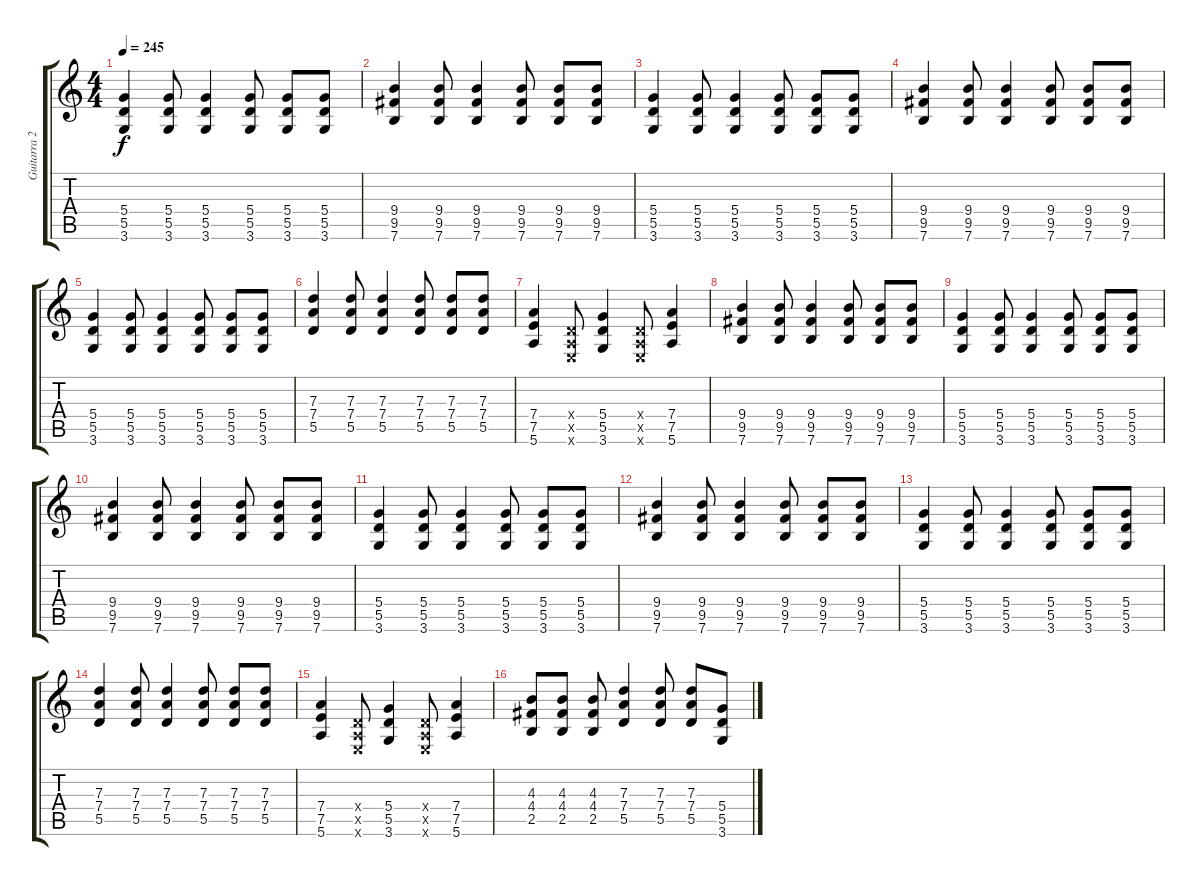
\track ("Guitarra 2" "Guitarra 2") {instrument distortionguitar}
\staff {score tabs}
\tuning (E4 B3 G3 D3 A2 E2) {hide}
\ts (4 4)
\tempo 245
\clef g2
\ks c
(5.4 5.5 3.6).4{dy f} (5.4 5.5 3.6).8 (5.4 5.5 3.6).4 (5.4 5.5 3.6).8 (5.4 5.5 3.6).8 (5.4 5.5 3.6).8 |
(9.4 9.5 7.6).4 (9.4 9.5 7.6).8 (9.4 9.5 7.6).4 (9.4 9.5 7.6).8 (9.4 9.5 7.6).8 (9.4 9.5 7.6).8 |
(5.4 5.5 3.6).4 (5.4 5.5 3.6).8 (5.4 5.5 3.6).4 (5.4 5.5 3.6).8 (5.4 5.5 3.6).8 (5.4 5.5 3.6).8 |
(9.4 9.5 7.6).4 (9.4 9.5 7.6).8 (9.4 9.5 7.6).4 (9.4 9.5 7.6).8 (9.4 9.5 7.6).8 (9.4 9.5 7.6).8 |
(5.4 5.5 3.6).4 (5.4 5.5 3.6).8 (5.4 5.5 3.6).4 (5.4 5.5 3.6).8 (5.4 5.5 3.6).8 (5.4 5.5 3.6).8 |
(7.3 7.4 5.5).4 (7.3 7.4 5.5).8 (7.3 7.4 5.5).4 (7.3 7.4 5.5).8 (7.3 7.4 5.5).8 (7.3 7.4 5.5).8 |
(7.4 7.5 5.6).4 (0.4{x} 0.5{x} 0.6{x}).8 (5.4 5.5 3.6).4 (0.4{x} 0.5{x} 0.6{x}).8 (7.4 7.5 5.6).4 |
(9.4 9.5 7.6).4 (9.4 9.5 7.6).8 (9.4 9.5 7.6).4 (9.4 9.5 7.6).8 (9.4 9.5 7.6).8 (9.4 9.5 7.6).8 |
(5.4 5.5 3.6).4 (5.4 5.5 3.6).8 (5.4 5.5 3.6).4 (5.4 5.5 3.6).8 (5.4 5.5 3.6).8 (5.4 5.5 3.6).8 |
(9.4 9.5 7.6).4 (9.4 9.5 7.6).8 (9.4 9.5 7.6).4 (9.4 9.5 7.6).8 (9.4 9.5 7.6).8 (9.4 9.5 7.6).8 |
(5.4 5.5 3.6).4 (5.4 5.5 3.6).8 (5.4 5.5 3.6).4 (5.4 5.5 3.6).8 (5.4 5.5 3.6).8 (5.4 5.5 3.6).8 |
(9.4 9.5 7.6).4 (9.4 9.5 7.6).8 (9.4 9.5 7.6).4 (9.4 9.5 7.6).8 (9.4 9.5 7.6).8 (9.4 9.5 7.6).8 |
(5.4 5.5 3.6).4 (5.4 5.5 3.6).8 (5.4 5.5 3.6).4 (5.4 5.5 3.6).8 (5.4 5.5 3.6).8 (5.4 5.5 3.6).8 |
(7.3 7.4 5.5).4 (7.3 7.4 5.5).8 (7.3 7.4 5.5).4 (7.3 7.4 5.5).8 (7.3 7.4 5.5).8 (7.3 7.4 5.5).8 |
(7.4 7.5 5.6).4 (0.4{x} 0.5{x} 0.6{x}).8 (5.4 5.5 3.6).4 (0.4{x} 0.5{x} 0.6{x}).8 (7.4 7.5 5.6).4 |
(4.3 4.4 2.5).8 (4.3 4.4 2.5).8 (4.3 4.4 2.5).8 (7.3 7.4 5.5).4 (7.3 7.4 5.5).8 (7.3 7.4 5.5).8 (5.4 5.5 3.6).8
